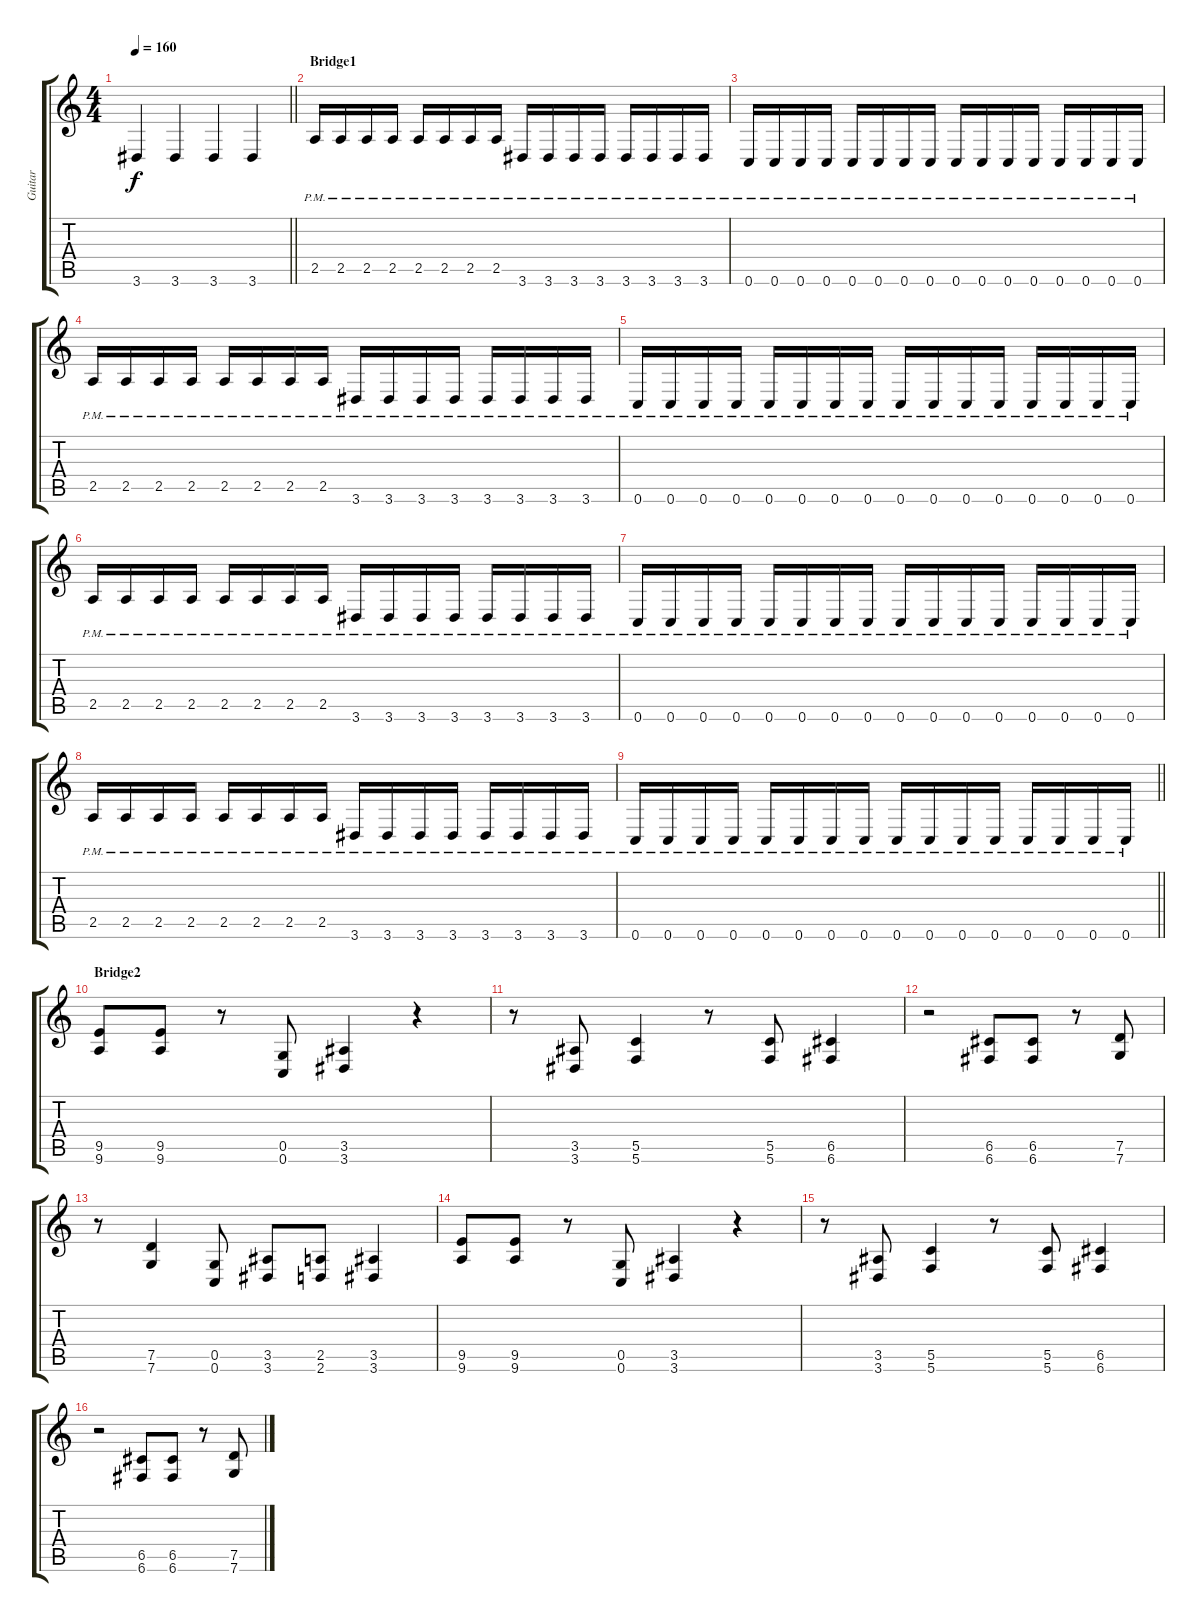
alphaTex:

\track ("Guitar" "Guitar") {instrument distortionguitar}
\staff {score tabs}
\tuning (D4 A3 F3 C3 G2 C2) {hide}
\ts (4 4)
\tempo 160
\clef g2
\barLineRight lightlight
\ks c
3.6.4{dy f} 3.6.4 3.6.4 3.6.4 |
\section ("" "Bridge1")
2.5{pm}.16 2.5{pm}.16 2.5{pm}.16 2.5{pm}.16 2.5{pm}.16 2.5{pm}.16 2.5{pm}.16 2.5{pm}.16 3.6{pm}.16 3.6{pm}.16 3.6{pm}.16 3.6{pm}.16 3.6{pm}.16 3.6{pm}.16 3.6{pm}.16 3.6{pm}.16 |
0.6{pm}.16 0.6{pm}.16 0.6{pm}.16 0.6{pm}.16 0.6{pm}.16 0.6{pm}.16 0.6{pm}.16 0.6{pm}.16 0.6{pm}.16 0.6{pm}.16 0.6{pm}.16 0.6{pm}.16 0.6{pm}.16 0.6{pm}.16 0.6{pm}.16 0.6{pm}.16 |
2.5{pm}.16 2.5{pm}.16 2.5{pm}.16 2.5{pm}.16 2.5{pm}.16 2.5{pm}.16 2.5{pm}.16 2.5{pm}.16 3.6{pm}.16 3.6{pm}.16 3.6{pm}.16 3.6{pm}.16 3.6{pm}.16 3.6{pm}.16 3.6{pm}.16 3.6{pm}.16 |
0.6{pm}.16 0.6{pm}.16 0.6{pm}.16 0.6{pm}.16 0.6{pm}.16 0.6{pm}.16 0.6{pm}.16 0.6{pm}.16 0.6{pm}.16 0.6{pm}.16 0.6{pm}.16 0.6{pm}.16 0.6{pm}.16 0.6{pm}.16 0.6{pm}.16 0.6{pm}.16 |
2.5{pm}.16 2.5{pm}.16 2.5{pm}.16 2.5{pm}.16 2.5{pm}.16 2.5{pm}.16 2.5{pm}.16 2.5{pm}.16 3.6{pm}.16 3.6{pm}.16 3.6{pm}.16 3.6{pm}.16 3.6{pm}.16 3.6{pm}.16 3.6{pm}.16 3.6{pm}.16 |
0.6{pm}.16 0.6{pm}.16 0.6{pm}.16 0.6{pm}.16 0.6{pm}.16 0.6{pm}.16 0.6{pm}.16 0.6{pm}.16 0.6{pm}.16 0.6{pm}.16 0.6{pm}.16 0.6{pm}.16 0.6{pm}.16 0.6{pm}.16 0.6{pm}.16 0.6{pm}.16 |
2.5{pm}.16 2.5{pm}.16 2.5{pm}.16 2.5{pm}.16 2.5{pm}.16 2.5{pm}.16 2.5{pm}.16 2.5{pm}.16 3.6{pm}.16 3.6{pm}.16 3.6{pm}.16 3.6{pm}.16 3.6{pm}.16 3.6{pm}.16 3.6{pm}.16 3.6{pm}.16 |
\barLineRight lightlight
0.6{pm}.16 0.6{pm}.16 0.6{pm}.16 0.6{pm}.16 0.6{pm}.16 0.6{pm}.16 0.6{pm}.16 0.6{pm}.16 0.6{pm}.16 0.6{pm}.16 0.6{pm}.16 0.6{pm}.16 0.6{pm}.16 0.6{pm}.16 0.6{pm}.16 0.6{pm}.16 |
\section ("" "Bridge2")
(9.5 9.6).8 (9.5 9.6).8 r.8 (0.5 0.6).8 (3.5 3.6).4 r.4 |
r.8 (3.5 3.6).8 (5.5 5.6).4 r.8 (5.5 5.6).8 (6.5 6.6).4 |
r.2 (6.5 6.6).8 (6.5 6.6).8 r.8 (7.5 7.6).8 |
r.8 (7.5 7.6).4 (0.5 0.6).8 (3.5 3.6).8 (2.5 2.6).8 (3.5 3.6).4 |
(9.5 9.6).8 (9.5 9.6).8 r.8 (0.5 0.6).8 (3.5 3.6).4 r.4 |
r.8 (3.5 3.6).8 (5.5 5.6).4 r.8 (5.5 5.6).8 (6.5 6.6).4 |
r.2 (6.5 6.6).8 (6.5 6.6).8 r.8 (7.5 7.6).8
